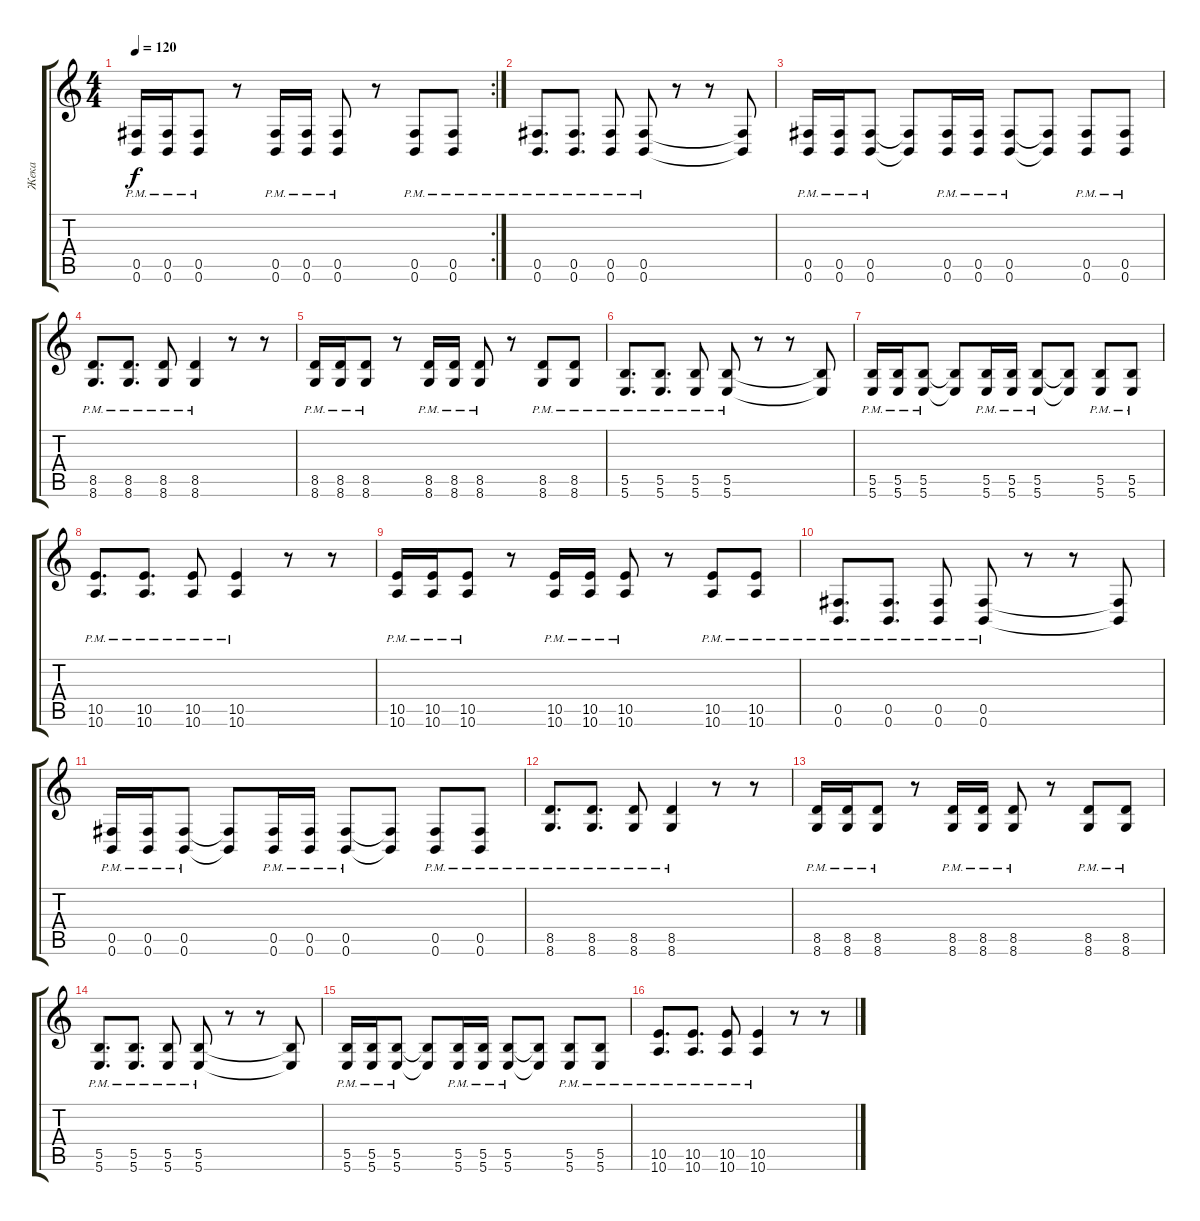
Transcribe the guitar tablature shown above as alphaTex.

\track ("Жека" "Жека") {instrument distortionguitar}
\staff {score tabs}
\tuning (Db4 Ab3 E3 B2 Gb2 B1) {hide}
\rc 2
\ts (4 4)
\tempo 120
\clef g2
\ks c
(0.5{pm} 0.6{pm}).16{dy f} (0.5{pm} 0.6{pm}).16 (0.5{pm} 0.6{pm}).8 r.8 (0.5{pm} 0.6{pm}).16 (0.5{pm} 0.6{pm}).16 (0.5{pm} 0.6{pm}).8 r.8 (0.5{pm} 0.6{pm}).8 (0.5{pm} 0.6{pm}).8 |
(0.5 0.6{pm}).8{d} (0.5 0.6{pm}).8{d} (0.5 0.6{pm}).8 (0.5 0.6{pm}).8 r.8 r.8 (0.5{t} 0.6{t}).8 |
(0.5 0.6{pm}).16 (0.5 0.6{pm}).16 (0.5 0.6{pm}).8 (0.5{t} 0.6{t}).8 (0.5 0.6{pm}).16 (0.5 0.6{pm}).16 (0.5 0.6{pm}).8 (0.5{t} 0.6{t}).8 (0.5 0.6{pm}).8 (0.5 0.6{pm}).8 |
(8.5 8.6{pm}).8{d} (8.5 8.6{pm}).8{d} (8.5 8.6{pm}).8 (8.5 8.6{pm}).4 r.8 r.8 |
(8.5 8.6{pm}).16 (8.5 8.6{pm}).16 (8.5 8.6{pm}).8 r.8 (8.5 8.6{pm}).16 (8.5 8.6{pm}).16 (8.5 8.6{pm}).8 r.8 (8.5 8.6{pm}).8 (8.5 8.6{pm}).8 |
(5.5 5.6{pm}).8{d} (5.5 5.6{pm}).8{d} (5.5 5.6{pm}).8 (5.5 5.6{pm}).8 r.8 r.8 (5.5{t} 5.6{t}).8 |
(5.5 5.6{pm}).16 (5.5 5.6{pm}).16 (5.5 5.6{pm}).8 (5.5{t} 5.6{t}).8 (5.5 5.6{pm}).16 (5.5 5.6{pm}).16 (5.5 5.6{pm}).8 (5.5{t} 5.6{t}).8 (5.5 5.6{pm}).8 (5.5 5.6{pm}).8 |
(10.5 10.6{pm}).8{d} (10.5 10.6{pm}).8{d} (10.5 10.6{pm}).8 (10.5 10.6{pm}).4 r.8 r.8 |
(10.5 10.6{pm}).16 (10.5 10.6{pm}).16 (10.5 10.6{pm}).8 r.8 (10.5 10.6{pm}).16 (10.5 10.6{pm}).16 (10.5 10.6{pm}).8 r.8 (10.5 10.6{pm}).8 (10.5 10.6{pm}).8 |
(0.5 0.6{pm}).8{d} (0.5 0.6{pm}).8{d} (0.5 0.6{pm}).8 (0.5 0.6{pm}).8 r.8 r.8 (0.5{t} 0.6{t}).8 |
(0.5 0.6{pm}).16 (0.5 0.6{pm}).16 (0.5 0.6{pm}).8 (0.5{t} 0.6{t}).8 (0.5 0.6{pm}).16 (0.5 0.6{pm}).16 (0.5 0.6{pm}).8 (0.5{t} 0.6{t}).8 (0.5 0.6{pm}).8 (0.5 0.6{pm}).8 |
(8.5 8.6{pm}).8{d} (8.5 8.6{pm}).8{d} (8.5 8.6{pm}).8 (8.5 8.6{pm}).4 r.8 r.8 |
(8.5 8.6{pm}).16 (8.5 8.6{pm}).16 (8.5 8.6{pm}).8 r.8 (8.5 8.6{pm}).16 (8.5 8.6{pm}).16 (8.5 8.6{pm}).8 r.8 (8.5 8.6{pm}).8 (8.5 8.6{pm}).8 |
(5.5 5.6{pm}).8{d} (5.5 5.6{pm}).8{d} (5.5 5.6{pm}).8 (5.5 5.6{pm}).8 r.8 r.8 (5.5{t} 5.6{t}).8 |
(5.5 5.6{pm}).16 (5.5 5.6{pm}).16 (5.5 5.6{pm}).8 (5.5{t} 5.6{t}).8 (5.5 5.6{pm}).16 (5.5 5.6{pm}).16 (5.5 5.6{pm}).8 (5.5{t} 5.6{t}).8 (5.5 5.6{pm}).8 (5.5 5.6{pm}).8 |
(10.5 10.6{pm}).8{d} (10.5 10.6{pm}).8{d} (10.5 10.6{pm}).8 (10.5 10.6{pm}).4 r.8 r.8
